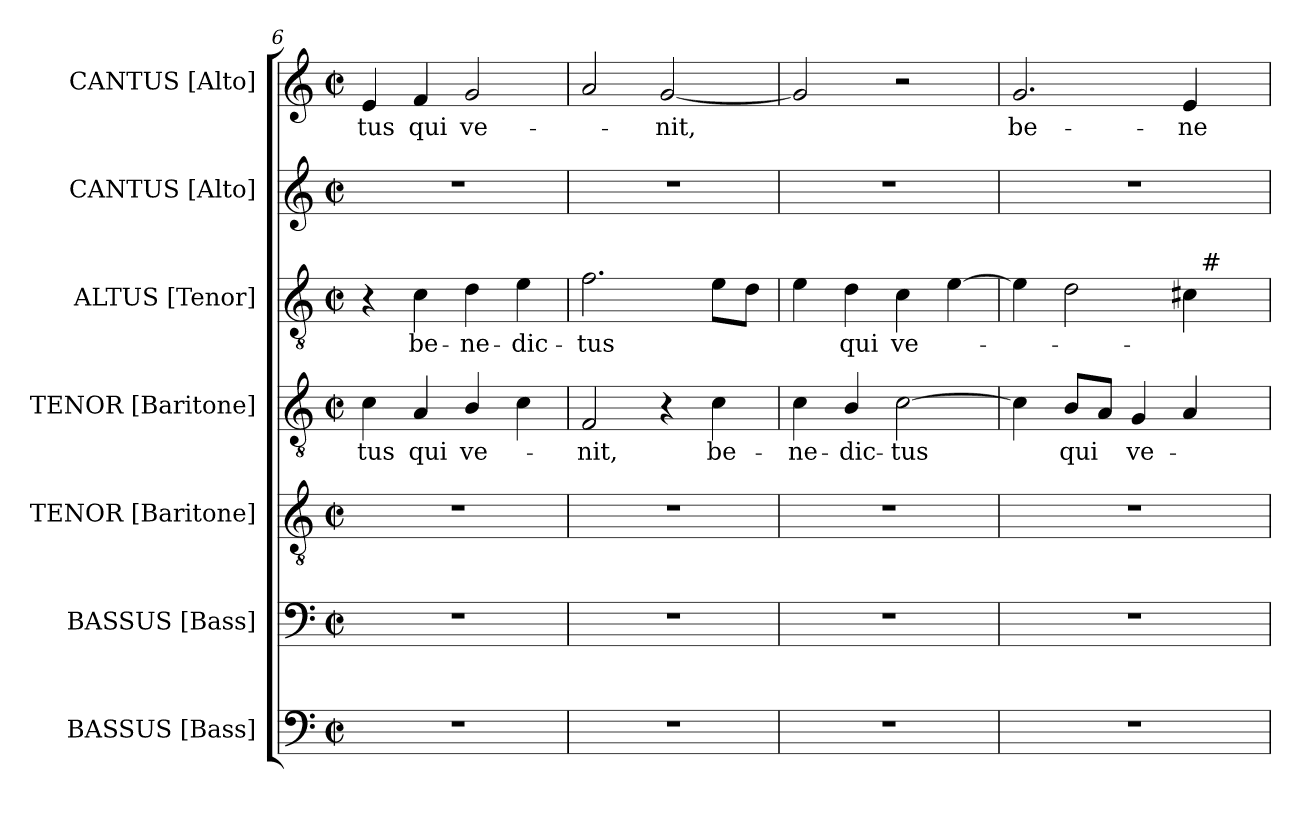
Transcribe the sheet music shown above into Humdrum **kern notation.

**kern	**kern	**kern	**kern	**text	**kern	**text	**kern	**kern	**text
*part7	*part6	*part5	*part4	*part4	*part3	*part3	*part2	*part1	*part1
*staff7	*staff6	*staff5	*staff4	*staff4	*staff3	*staff3	*staff2	*staff1	*staff1
*I"BASSUS [Bass]	*I"BASSUS [Bass]	*I"TENOR [Baritone]	*I"TENOR [Baritone]	*	*I"ALTUS [Tenor]	*	*I"CANTUS [Alto]	*I"CANTUS [Alto]	*
*I'B.	*I'B.	*I'Bar.	*I'Bar.	*	*I'T.	*	*I'A.	*I'A.	*
*clefF4	*clefF4	*clefGv2	*clefGv2	*	*clefGv2	*	*clefG2	*clefG2	*
*	*	*ITrd7c12	*ITrd7c12	*	*ITrd7c12	*	*	*	*
*k[]	*k[]	*k[]	*k[]	*	*k[]	*	*k[]	*k[]	*
*C:	*C:	*C:	*C:	*	*C:	*	*C:	*C:	*
*M2/2	*M2/2	*M2/2	*M2/2	*	*M2/2	*	*M2/2	*M2/2	*
*met(c|)	*met(c|)	*met(c|)	*met(c|)	*	*met(c|)	*	*met(c|)	*met(c|)	*
=6	=6	=6	=6	=6	=6	=6	=6	=6	=6
!	!	!	!	!LO:LY:b:color=#000000	!	!	!	!	!
!	!	!	!	!	!	!	!	!	!LO:LY:b:color=#000000
1r	1r	1r	4Ci\	-tus	4r	.	1r	4ei/	-tus
!	!	!	!	!LO:LY:b:color=#000000	!	!	!	!	!
!	!	!	!	!	!	!LO:LY:b:color=#000000	!	!	!
!	!	!	!	!	!	!	!	!	!LO:LY:b:color=#000000
.	.	.	4AAi/	qui	4Ci\	be-	.	4fi/	qui
!	!	!	!	!LO:LY:b:color=#000000	!	!	!	!	!
!	!	!	!	!	!	!LO:LY:b:color=#000000	!	!	!
!	!	!	!	!	!	!	!	!	!LO:LY:b:color=#000000
.	.	.	4BBi/	ve-	4Di\	-ne-	.	2gi/	ve-
!	!	!	!	!	!	!LO:LY:b:color=#000000	!	!	!
.	.	.	4Ci\	.	4Ei\	-dic-	.	.	.
!!LO:LB:g=z
=7	=7	=7	=7	=7	=7	=7	=7	=7	=7
!	!	!	!	!LO:LY:b:color=#000000	!	!	!	!	!
!	!	!	!	!	!	!LO:LY:b:color=#000000	!	!	!
1r	1r	1r	2FFi/	-nit,	2.Fi\	-tus	1r	2ai/	.
!	!	!	!	!	!	!	!	!	!LO:LY:b:color=#000000
.	.	.	4r	.	.	.	.	[<2gi/	-nit,
!	!	!	!	!LO:LY:b:color=#000000	!	!	!	!	!
.	.	.	4Ci\	be-	8Ei\L	.	.	.	.
.	.	.	.	.	8Di\J	.	.	.	.
=8	=8	=8	=8	=8	=8	=8	=8	=8	=8
!	!	!	!	!LO:LY:b:color=#000000	!	!	!	!	!
1r	1r	1r	4Ci\	-ne-	4Ei\	.	1r	2gi/]	.
!	!	!	!	!LO:LY:b:color=#000000	!	!	!	!	!
!	!	!	!	!	!	!LO:LY:b:color=#000000	!	!	!
.	.	.	4BBi/	-dic-	4Di\	qui	.	.	.
!	!	!	!	!LO:LY:b:color=#000000	!	!	!	!	!
!	!	!	!	!	!	!LO:LY:b:color=#000000	!	!	!
.	.	.	[>2Ci\	-tus	4Ci\	ve-	.	2r	.
.	.	.	.	.	[>4Ei\	.	.	.	.
=9	=9	=9	=9	=9	=9	=9	=9	=9	=9
!	!	!	!	!	!	!	!	!	!LO:LY:b:color=#000000
*	*	*	*	*	*^	*	*	*	*
1r	1r	1r	4Ci\]	.	4Ei\]	2ryy	.	1r	2.gi/	be-
!	!	!	!	!LO:LY:b:color=#000000	!	!	!	!	!	!
.	.	.	8BBi/L	qui	2Di\	.	.	.	.	.
.	.	.	8AAi/J	.	.	.	.	.	.	.
!	!	!	!	!LO:LY:b:color=#000000	!	!	!	!	!	!
.	.	.	4GGi/	ve-	.	4ryy	.	.	.	.
!	!	!	!	!	!	!	!	!	!	!LO:LY:b:color=#000000
.	.	.	4AAi/	.	4C#i\	32ryy	.	.	4ei/	-ne-
.	.	.	.	.	.	256ryy	.	.	.	.
!	!	!	!	!	!	!LO:TX:a:t=#	!	!	!	!
.	.	.	.	.	.	8ryy	.	.	.	.
.	.	.	.	.	.	16ryy	.	.	.	.
.	.	.	.	.	.	64..ryy	.	.	.	.
*	*	*	*	*	*v	*v	*	*	*	*
=	=	=	=	=	=	=	=	=	=
*-	*-	*-	*-	*-	*-	*-	*-	*-	*-
